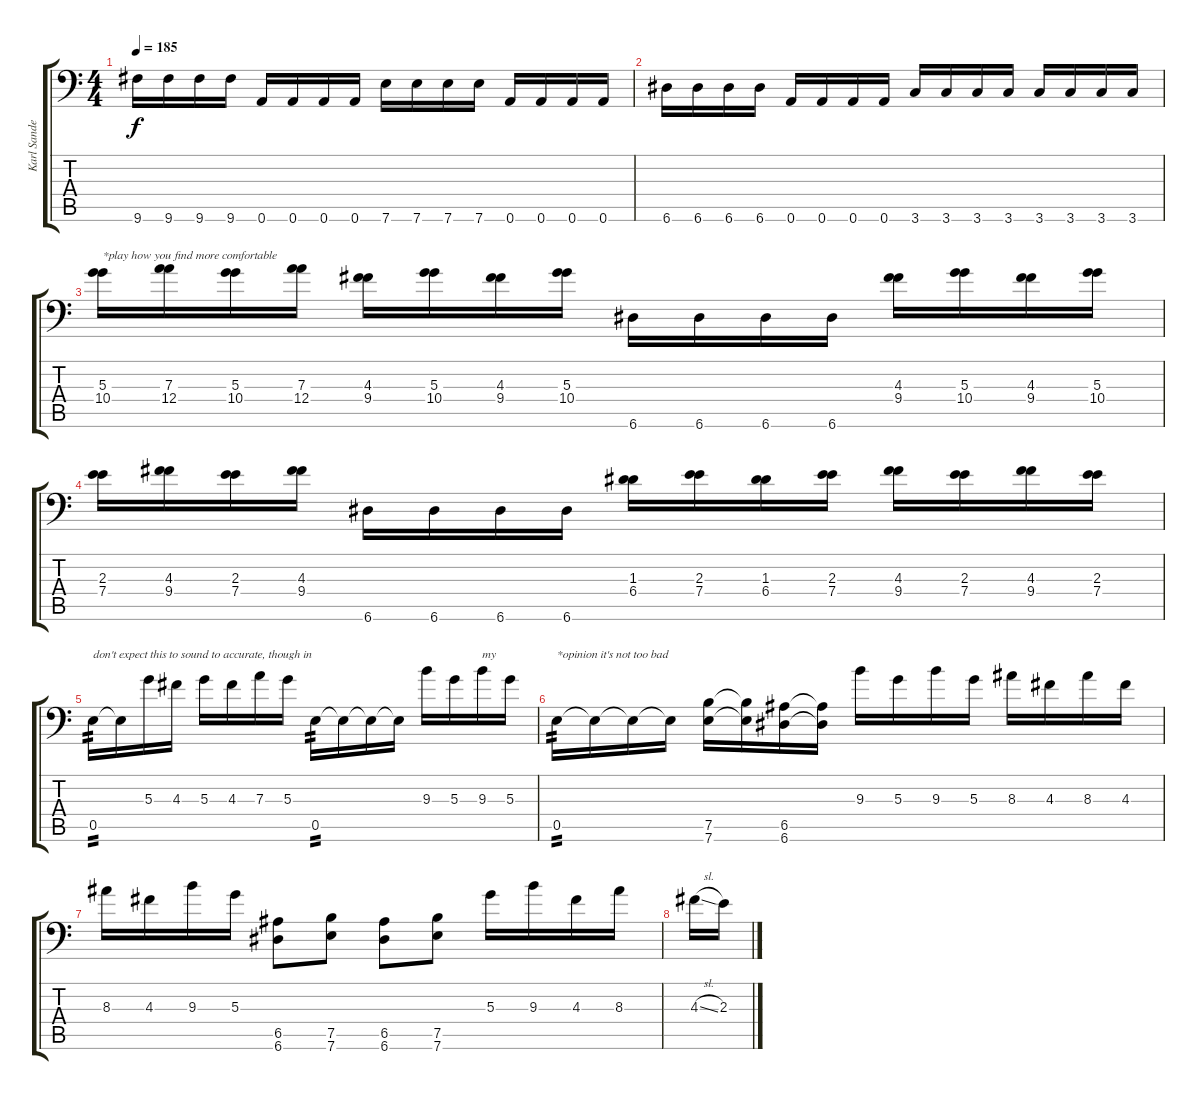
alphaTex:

\track ("Karl Sanders" "Karl Sande") {instrument distortionguitar}
\staff {score tabs}
\tuning (B3 Gb3 D3 A2 E2 A1) {hide}
\ts (4 4)
\tempo 185
\clef f4
\ks c
9.6.16{dy f} 9.6.16 9.6.16 9.6.16 0.6.16 0.6.16 0.6.16 0.6.16 7.6.16 7.6.16 7.6.16 7.6.16 0.6.16 0.6.16 0.6.16 0.6.16 |
6.6.16 6.6.16 6.6.16 6.6.16 0.6.16 0.6.16 0.6.16 0.6.16 3.6.16 3.6.16 3.6.16 3.6.16 3.6.16 3.6.16 3.6.16 3.6.16 |
(5.3 10.4).16{txt "*play how you find more comfortable"} (7.3 12.4).16 (5.3 10.4).16 (7.3 12.4).16 (4.3 9.4).16 (5.3 10.4).16 (4.3 9.4).16 (5.3 10.4).16 6.6.16 6.6.16 6.6.16 6.6.16 (4.3 9.4).16 (5.3 10.4).16 (4.3 9.4).16 (5.3 10.4).16 |
(2.3 7.4).16 (4.3 9.4).16 (2.3 7.4).16 (4.3 9.4).16 6.6.16 6.6.16 6.6.16 6.6.16 (1.3 6.4).16 (2.3 7.4).16 (1.3 6.4).16 (2.3 7.4).16 (4.3 9.4).16 (2.3 7.4).16 (4.3 9.4).16 (2.3 7.4).16 |
0.5.16{txt "don't expect this to sound to accurate, though in " tp 2} 0.5{t}.16 5.3.16 4.3.16 5.3.16 4.3.16 7.3.16 5.3.16 0.5.16{tp 2} 0.5{t}.16 0.5{t}.16 0.5{t}.16 9.3.16 5.3.16 9.3.16{txt "my"} 5.3.16 |
0.5.16{txt "*opinion it's not too bad" tp 2} 0.5{t}.16 0.5{t}.16 0.5{t}.16 (7.5 7.6).16 (7.5{t} 7.6{t}).16 (6.5 6.6).16 (6.5{t} 6.6{t}).16 9.3.16 5.3.16 9.3.16 5.3.16 8.3.16 4.3.16 8.3.16 4.3.16 |
8.3.16 4.3.16 9.3.16 5.3.16 (6.5 6.6).8 (7.5 7.6).8 (6.5 6.6).8 (7.5 7.6).8 5.3.16 9.3.16 4.3.16 8.3.16 |
4.3{sl}.16 2.3.16
